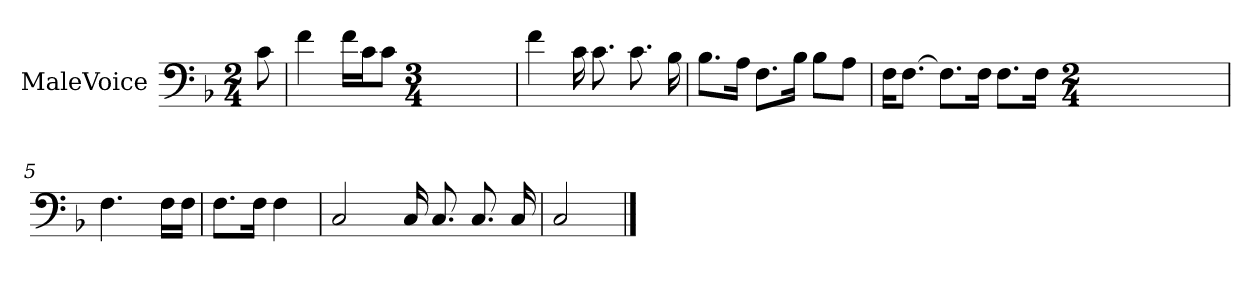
**kern
*part1
*staff1
*I"MaleVoice
*clefF4
*k[b-]
*M2/4
*MM69
=
8c
=1
4f
16f\LL
16c\J
8c\J
*M3/4
=2
4f
16c
8.c
8.c
16B-
=3
8.B-\L
16A\Jk
8.F\L
16B-\Jk
8B-\L
8A\J
=4
16F\KL
[8.F\J
8.F\L]
16F\Jk
8.F\L
16F\Jk
*M2/4
=5
4.F
16F\LL
16F\JJ
=6
8.F\L
16F\Jk
4F
=7
2C
16C
8.C
8.C
16C
=8
2C
==
*-
